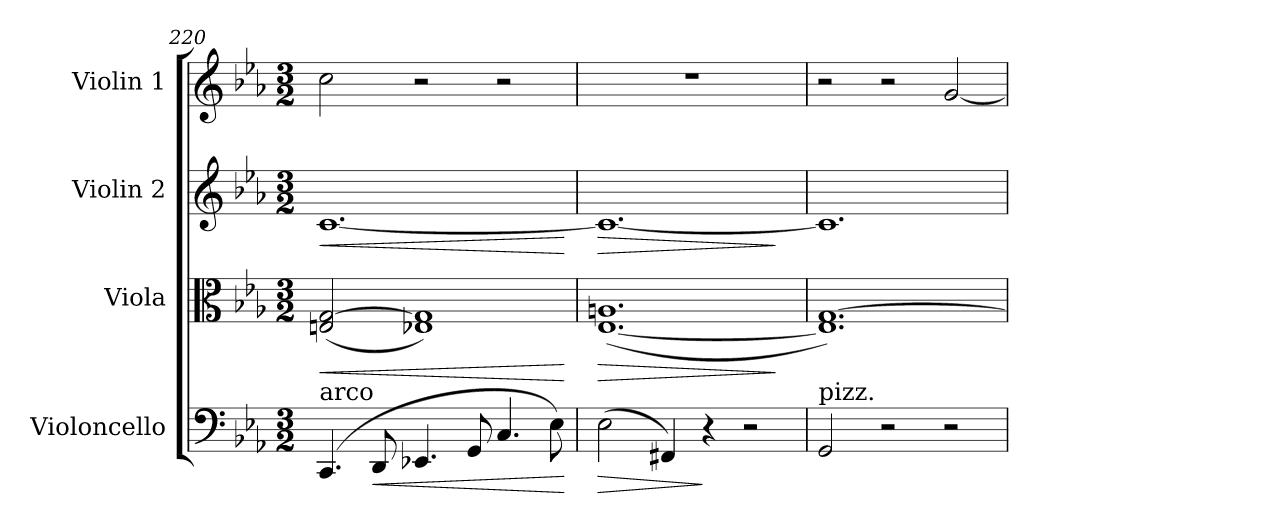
**kern	**dynam	**kern	**dynam	**kern	**dynam	**kern	**dynam
*part4	*part4	*part3	*part3	*part2	*part2	*part1	*part1
*staff4	*staff4	*staff3	*staff3	*staff2	*staff2	*staff1	*staff1
*I"Violoncello	*	*I"Viola	*	*I"Violin 2	*	*I"Violin 1	*
*I'Vc	*	*I'Vla	*	*I'Vln	*	*I'Vln	*
*clefF4	*	*clefC3	*	*clefG2	*	*clefG2	*
*k[b-e-a-]	*	*k[b-e-a-]	*	*k[b-e-a-]	*	*k[b-e-a-]	*
*M3/2	*	*M3/2	*	*M3/2	*	*M3/2	*
=220	=220	=220	=220	=220	=220	=220	=220
!LO:TX:a:t=arco	!	!	!	!	!	!	!
!	!LO:DY:b	!	!LO:HP:b	!	!LO:HP:b	!	!
!	!LO:DY:n=1:b	!	!LO:DY:n=1:b	!	!	!	!
!	!	!	!LO:DY:n=2:b	!	!LO:DY:n=1:b	!	!
!	!	!	!	!	!LO:DY:n=2:b	!	!
(4.CC/	other-dynamics p	(<2En/ [2G/	< other-dynamics p	[1.c	< other-dynamics p	2cc\	.
!	!LO:HP:b	!	!	!	!	!	!
8DD/	<	.	.	.	.	.	.
4.EE-X/	.	1E-X 1G])	.	.	.	2r	.
8GG/	.	.	.	.	.	.	.
4.C/	.	.	.	.	.	2r	.
8E-\)	.	.	.	.	.	.	.
.	[	.	[	.	[	.	.
=221	=221	=221	=221	=221	=221	=221	=221
!	!LO:HP:b	!	!LO:HP:b	!	!LO:HP:b	!	!
(2E-\	>	([1.E- 1.An	>	1.c_	>	1.r	.
4FF#X/)	.	.	.	.	.	.	.
4r	]	.	.	.	.	.	.
2r	.	.	.	.	.	.	.
.	.	.	]	.	]	.	.
=222	=222	=222	=222	=222	=222	=222	=222
!LO:TX:a:t=pizz.	!	!	!	!	!	!	!
2GG/	.	1.E-] [1.G)	.	1.c]	.	2r	.
2r	.	.	.	.	.	2r	.
!	!	!	!	!	!	!	!LO:DY:b
!	!	!	!	!	!	!	!LO:DY:n=1:b
2r	.	.	.	.	.	[2g/	other-dynamics p
=	=	=	=	=	=	=	=
*-	*-	*-	*-	*-	*-	*-	*-
